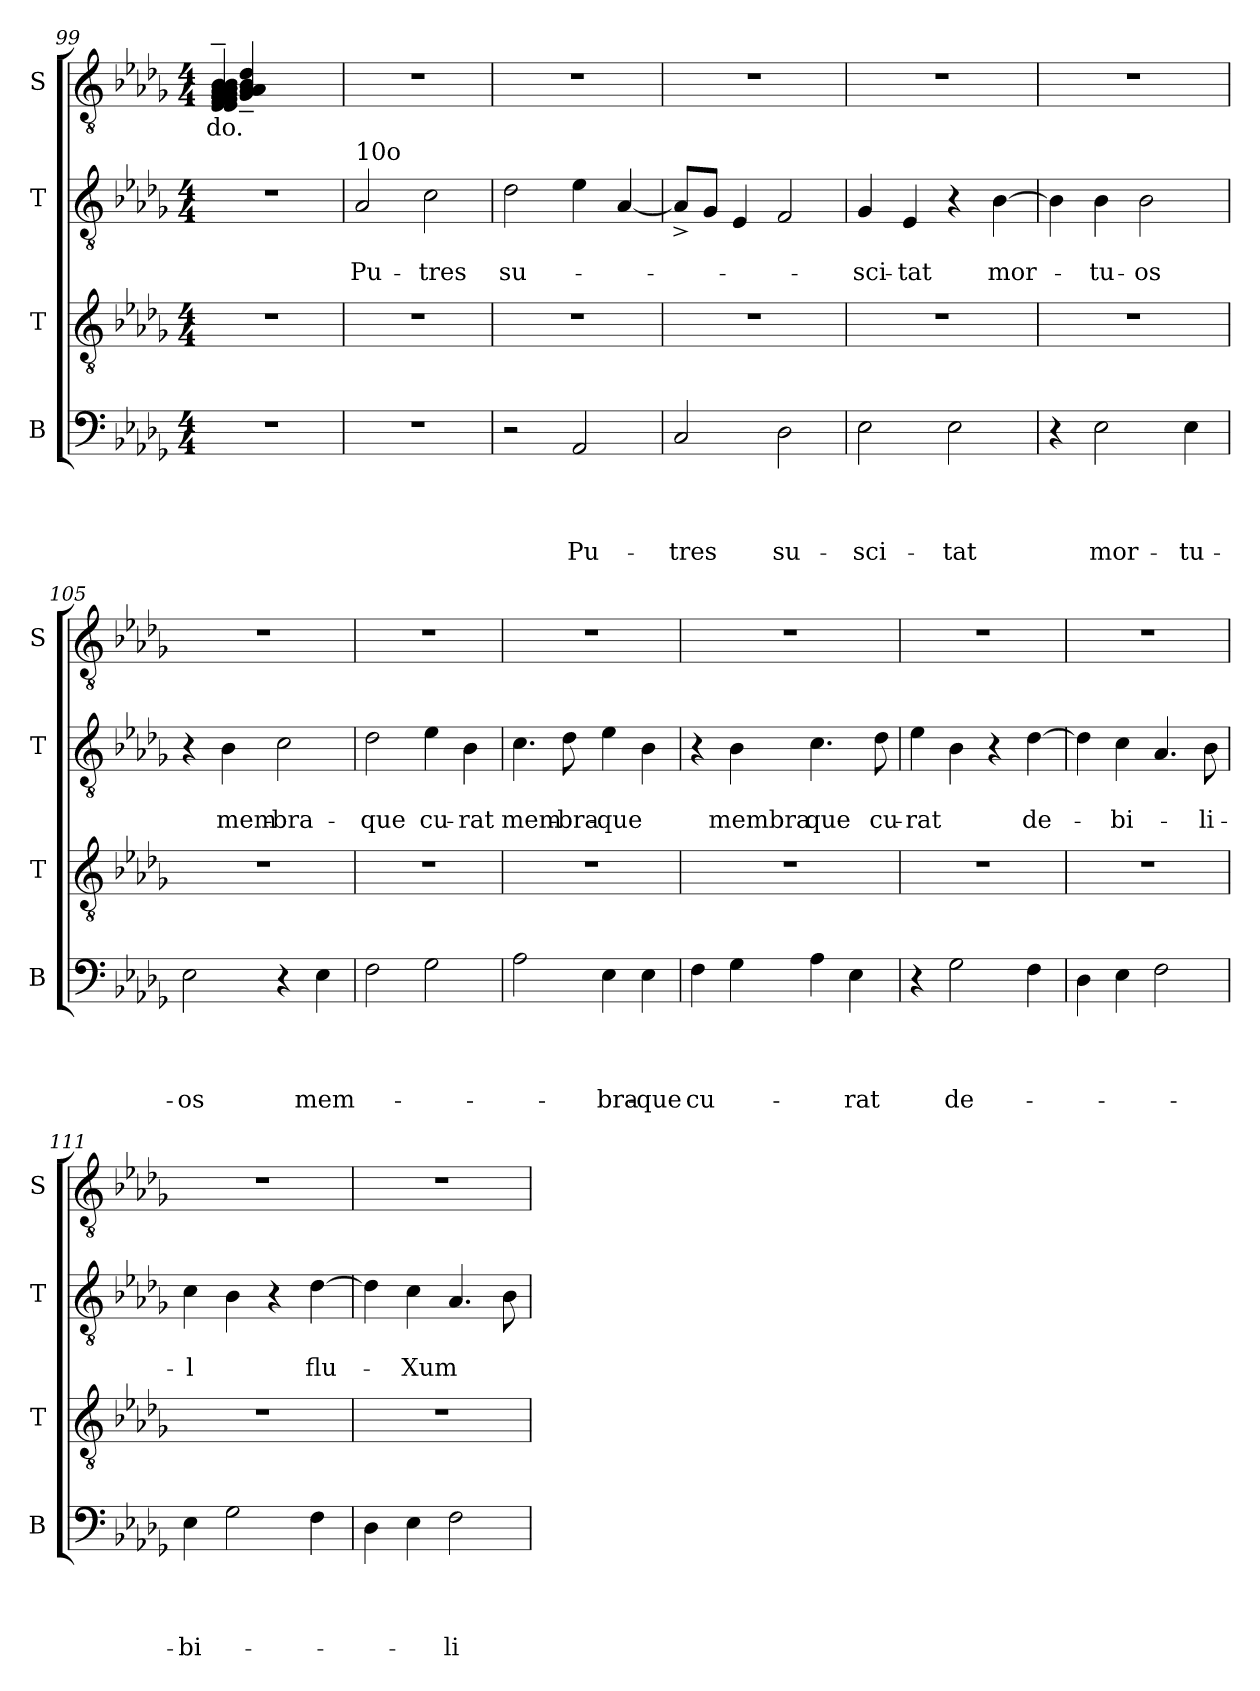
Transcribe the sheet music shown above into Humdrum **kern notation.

**kern	**text	**text	**text	**text	**kern	**kern	**text	**text	**kern	**text
*part4	*part4	*part4	*part4	*part4	*part3	*part2	*part2	*part2	*part1	*part1
*staff4	*staff4	*staff4	*staff4	*staff4	*staff3	*staff2	*staff2	*staff2	*staff1	*staff1
*I"B	*	*	*	*	*I"T	*I"T	*	*	*I"S	*
*I'B	*	*	*	*	*I'T	*I'T	*	*	*I'S	*
!!LO:LB:g=z
*clefF4	*	*	*	*	*clefGv2	*clefGv2	*	*	*clefGv2	*
*k[b-e-a-d-g-]	*	*	*	*	*k[b-e-a-d-g-]	*k[b-e-a-d-g-]	*	*	*k[b-e-a-d-g-]	*
*D-:	*	*	*	*	*D-:	*D-:	*	*	*D-:	*
*M4/4	*	*	*	*	*M4/4	*M4/4	*	*	*M4/4	*
=99	=99	=99	=99	=99	=99	=99	=99	=99	=99	=99
!	!	!	!	!	!	!	!	!	!	!LO:LY:b
*	*	*	*	*	*	*	*	*	*^	*
!	!	!	!	!	!	!	!	!	!	!	!LO:LY:b
1r	.	.	.	.	1r	1r	.	.	4E-/~< 4E-/~< 4F/~< 4F/~< 4G-/~< 4G-/~< 4G-/~< 4A-/~< 4A-/~< 4A-/~< 4B-/~< 4B-/~<	4G-/~< 4A-/~< 4A-/~< 4A-/~< 4B-/~< 4d-/~<	-do.
.	.	.	.	.	.	.	.	.	2.ryy	2.ryy	.
!!LO:LB:g=z
=100	=100	=100	=100	=100	=100	=100	=100	=100	=100	=100	=100
!	!	!	!	!	!	!LO:TX:a:t=10o	!	!	!	!	!
!	!	!	!	!	!	!	!	!LO:LY:b	!	!	!
*	*	*	*	*	*	*	*	*	*v	*v	*
1r	.	.	.	.	1r	2A-/	.	Pu-	1r	.
!	!	!	!	!	!	!	!	!LO:LY:b:rj	!	!
.	.	.	.	.	.	2c\	.	-tres	.	.
=101	=101	=101	=101	=101	=101	=101	=101	=101	=101	=101
!	!	!	!	!	!	!	!	!LO:LY:b	!	!
2r	.	.	.	.	1r	2d-\	.	su-	1r	.
!	!	!	!	!LO:LY:b	!	!	!	!	!	!
2AA-/	.	.	.	Pu-	.	4e-\	.	.	.	.
.	.	.	.	.	.	[<4A-/	.	.	.	.
=102	=102	=102	=102	=102	=102	=102	=102	=102	=102	=102
!	!	!	!	!LO:LY:b	!	!	!	!	!	!
2C/	.	.	.	-tres	1r	8A-^</L]	.	.	1r	.
.	.	.	.	.	.	8G-/J	.	.	.	.
.	.	.	.	.	.	4E-/	.	.	.	.
!	!	!	!	!LO:LY:b	!	!	!	!	!	!
2D-\	.	.	.	su-	.	2F/	.	.	.	.
=103	=103	=103	=103	=103	=103	=103	=103	=103	=103	=103
!	!	!	!	!LO:LY:b	!	!	!	!LO:LY:b	!	!
2E-\	.	.	.	-sci-	1r	4G-/	.	-sci-	1r	.
!	!	!	!	!	!	!	!	!LO:LY:b	!	!
.	.	.	.	.	.	4E-/	.	-tat	.	.
!	!	!	!	!LO:LY:b	!	!	!	!	!	!
2E-\	.	.	.	-tat	.	4r	.	.	.	.
!	!	!	!	!	!	!	!	!LO:LY:b	!	!
.	.	.	.	.	.	[>4B-\	.	mor-	.	.
=104	=104	=104	=104	=104	=104	=104	=104	=104	=104	=104
4r	.	.	.	.	1r	4B-\]	.	.	1r	.
!	!	!	!	!LO:LY:b	!	!	!	!LO:LY:b	!	!
2E-\	.	.	.	mor-	.	4B-\	.	-tu-	.	.
!	!	!	!	!	!	!	!	!LO:LY:b:rj	!	!
.	.	.	.	.	.	2B-\	.	-os	.	.
!	!	!	!	!LO:LY:b	!	!	!	!	!	!
4E-\	.	.	.	-tu-	.	.	.	.	.	.
=105	=105	=105	=105	=105	=105	=105	=105	=105	=105	=105
!	!	!	!	!LO:LY:b	!	!	!	!	!	!
2E-\	.	.	.	-os	1r	4r	.	.	1r	.
!	!	!	!	!	!	!	!	!LO:LY:b	!	!
.	.	.	.	.	.	4B-\	.	mem-	.	.
!	!	!	!	!	!	!	!	!LO:LY:b:rj	!	!
4r	.	.	.	.	.	2c\	.	-bra-	.	.
!	!	!	!	!LO:LY:b	!	!	!	!	!	!
4E-\	.	.	.	mem-	.	.	.	.	.	.
=106	=106	=106	=106	=106	=106	=106	=106	=106	=106	=106
!	!	!	!	!	!	!	!	!LO:LY:b	!	!
2F\	.	.	.	.	1r	2d-\	.	-que	1r	.
!	!	!	!	!	!	!	!	!LO:LY:b	!	!
2G-\	.	.	.	.	.	4e-\	.	cu-	.	.
!	!	!	!	!	!	!	!	!LO:LY:b:rj	!	!
.	.	.	.	.	.	4B-\	.	-rat	.	.
=107	=107	=107	=107	=107	=107	=107	=107	=107	=107	=107
!	!	!	!	!	!	!	!	!LO:LY:b	!	!
2A-\	.	.	.	.	1r	4.c\	.	mem-	1r	.
!	!	!	!	!	!	!	!	!LO:LY:b	!	!
.	.	.	.	.	.	8d-\	.	-bra-	.	.
!	!	!	!	!LO:LY:b	!	!	!	!LO:LY:b:rj	!	!
4E-\	.	.	.	-bra-	.	4e-\	.	-que	.	.
!	!	!	!	!LO:LY:b:rj	!	!	!	!	!	!
4E-\	.	.	.	-que	.	4B-\	.	.	.	.
!!LO:LB:g=z
=108	=108	=108	=108	=108	=108	=108	=108	=108	=108	=108
!	!	!	!	!LO:LY:b	!	!	!	!	!	!
4F\	.	.	.	cu-	1r	4r	.	.	1r	.
!	!	!	!	!	!	!	!	!LO:LY:b:rj	!	!
4G-\	.	.	.	.	.	4B-\	.	mem­bra-	.	.
!	!	!	!	!	!	!	!	!LO:LY:b	!	!
4A-\	.	.	.	.	.	4.c\	.	-que	.	.
!	!	!	!	!LO:LY:b	!	!	!	!	!	!
4E-\	.	.	.	-rat	.	.	.	.	.	.
!	!	!	!	!	!	!	!	!LO:LY:b	!	!
.	.	.	.	.	.	8d-\	.	cu-	.	.
=109	=109	=109	=109	=109	=109	=109	=109	=109	=109	=109
!	!	!	!	!	!	!	!	!LO:LY:b	!	!
4r	.	.	.	.	1r	4e-\	.	-rat	1r	.
!	!	!	!	!LO:LY:b	!	!	!	!	!	!
2G-\	.	.	.	de-	.	4B-\	.	.	.	.
.	.	.	.	.	.	4r	.	.	.	.
!	!	!	!	!	!	!	!	!LO:LY:b	!	!
4F\	.	.	.	.	.	[>4d-\	.	de-	.	.
=110	=110	=110	=110	=110	=110	=110	=110	=110	=110	=110
4D-\	.	.	.	.	1r	4d-\]	.	.	1r	.
!	!	!	!	!	!	!	!	!LO:LY:b	!	!
4E-\	.	.	.	.	.	4c\	.	-bi-	.	.
2F\	.	.	.	.	.	4.A-/	.	.	.	.
!	!	!	!	!	!	!	!	!LO:LY:b	!	!
.	.	.	.	.	.	8B-\	.	-li-	.	.
=111	=111	=111	=111	=111	=111	=111	=111	=111	=111	=111
!	!	!	!	!LO:LY:b	!	!	!	!LO:LY:b:rj	!	!
4E-\	.	.	.	-bi-	1r	4c\	.	-l	1r	.
2G-\	.	.	.	.	.	4B-\	.	.	.	.
.	.	.	.	.	.	4r	.	.	.	.
!	!	!	!	!	!	!	!	!LO:LY:b	!	!
4F\	.	.	.	.	.	[>4d-\	.	flu-	.	.
=112	=112	=112	=112	=112	=112	=112	=112	=112	=112	=112
4D-\	.	.	.	.	1r	4d-\]	.	.	1r	.
!	!	!	!	!	!	!	!	!LO:LY:b	!	!
4E-\	.	.	.	.	.	4c\	.	-Xum	.	.
!	!	!	!	!LO:LY:b	!	!	!	!	!	!
2F\	.	.	.	-li-	.	4.A-/	.	.	.	.
.	.	.	.	.	.	8B-\	.	.	.	.
=	=	=	=	=	=	=	=	=	=	=
*-	*-	*-	*-	*-	*-	*-	*-	*-	*-	*-
